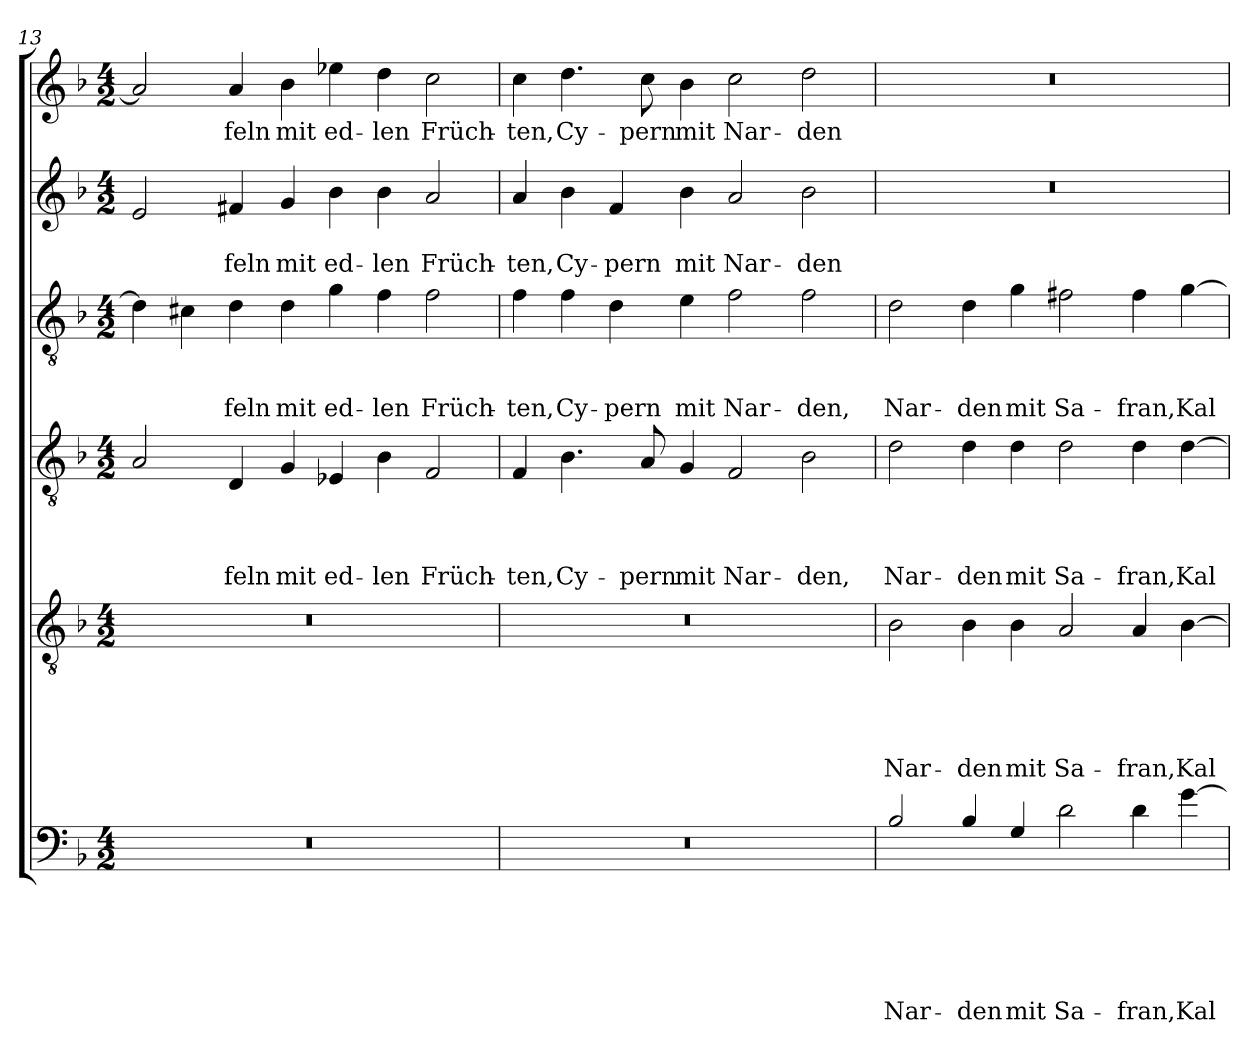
**kern	**text	**text	**text	**text	**text	**text	**kern	**text	**text	**text	**text	**text	**kern	**text	**text	**text	**text	**kern	**text	**text	**text	**kern	**text	**text	**kern	**text
*part6	*part6	*part6	*part6	*part6	*part6	*part6	*part5	*part5	*part5	*part5	*part5	*part5	*part4	*part4	*part4	*part4	*part4	*part3	*part3	*part3	*part3	*part2	*part2	*part2	*part1	*part1
*staff6	*staff6	*staff6	*staff6	*staff6	*staff6	*staff6	*staff5	*staff5	*staff5	*staff5	*staff5	*staff5	*staff4	*staff4	*staff4	*staff4	*staff4	*staff3	*staff3	*staff3	*staff3	*staff2	*staff2	*staff2	*staff1	*staff1
*clefF4	*	*	*	*	*	*	*clefGv2	*	*	*	*	*	*clefGv2	*	*	*	*	*clefGv2	*	*	*	*clefG2	*	*	*clefG2	*
*ITrd8c14	*	*	*	*	*	*	*	*	*	*	*	*	*	*	*	*	*	*	*	*	*	*	*	*	*	*
*k[b-]	*	*	*	*	*	*	*k[b-]	*	*	*	*	*	*k[b-]	*	*	*	*	*k[b-]	*	*	*	*k[b-]	*	*	*k[b-]	*
*F:	*	*	*	*	*	*	*F:	*	*	*	*	*	*F:	*	*	*	*	*F:	*	*	*	*F:	*	*	*F:	*
*M4/2	*	*	*	*	*	*	*M4/2	*	*	*	*	*	*M4/2	*	*	*	*	*M4/2	*	*	*	*M4/2	*	*	*M4/2	*
=13	=13	=13	=13	=13	=13	=13	=13	=13	=13	=13	=13	=13	=13	=13	=13	=13	=13	=13	=13	=13	=13	=13	=13	=13	=13	=13
0r	.	.	.	.	.	.	0r	.	.	.	.	.	2A/	.	.	.	.	4d\]	.	.	.	2e/	.	.	2a/]	.
.	.	.	.	.	.	.	.	.	.	.	.	.	.	.	.	.	.	4c#X\	.	.	.	.	.	.	.	.
!	!	!	!	!	!	!	!	!	!	!	!	!	!	!	!	!	!LO:LY:b	!	!	!	!LO:LY:b	!	!	!LO:LY:b	!	!LO:LY:b
.	.	.	.	.	.	.	.	.	.	.	.	.	4D/	.	.	.	-feln	4d\	.	.	-feln	4f#X/	.	-feln	4a/	-feln
!	!	!	!	!	!	!	!	!	!	!	!	!	!	!	!	!	!LO:LY:b	!	!	!	!LO:LY:b	!	!	!LO:LY:b	!	!LO:LY:b
.	.	.	.	.	.	.	.	.	.	.	.	.	4G/	.	.	.	mit	4d\	.	.	mit	4g/	.	mit	4b-\	mit
!	!	!	!	!	!	!	!	!	!	!	!	!	!	!	!	!	!LO:LY:b	!	!	!	!LO:LY:b	!	!	!LO:LY:b	!	!LO:LY:b
.	.	.	.	.	.	.	.	.	.	.	.	.	4E-/	.	.	.	ed-	4g\	.	.	ed-	4b-\	.	ed-	4ee-X\	ed-
!	!	!	!	!	!	!	!	!	!	!	!	!	!	!	!	!	!LO:LY:b	!	!	!	!LO:LY:b	!	!	!LO:LY:b	!	!LO:LY:b
.	.	.	.	.	.	.	.	.	.	.	.	.	4B-\	.	.	.	-len	4f\	.	.	-len	4b-\	.	-len	4dd\	-len
!	!	!	!	!	!	!	!	!	!	!	!	!	!	!	!	!	!LO:LY:b	!	!	!	!LO:LY:b	!	!	!LO:LY:b	!	!LO:LY:b
.	.	.	.	.	.	.	.	.	.	.	.	.	2F/	.	.	.	Früch-	2f\	.	.	Früch-	2a/	.	Früch-	2cc\	Früch-
!!LO:LB:g=z
=14	=14	=14	=14	=14	=14	=14	=14	=14	=14	=14	=14	=14	=14	=14	=14	=14	=14	=14	=14	=14	=14	=14	=14	=14	=14	=14
!	!	!	!	!	!	!	!	!	!	!	!	!	!	!	!	!	!LO:LY:b	!	!	!	!LO:LY:b	!	!	!LO:LY:b	!	!LO:LY:b
0r	.	.	.	.	.	.	0r	.	.	.	.	.	4F/	.	.	.	-ten,	4f\	.	.	-ten,	4a/	.	-ten,	4cc\	-ten,
!	!	!	!	!	!	!	!	!	!	!	!	!	!	!	!	!	!LO:LY:b	!	!	!	!LO:LY:b	!	!	!LO:LY:b	!	!LO:LY:b
.	.	.	.	.	.	.	.	.	.	.	.	.	4.B-\	.	.	.	Cy-	4f\	.	.	Cy-	4b-\	.	Cy-	4.dd\	Cy-
!	!	!	!	!	!	!	!	!	!	!	!	!	!	!	!	!	!	!	!	!	!LO:LY:b	!	!	!LO:LY:b	!	!
.	.	.	.	.	.	.	.	.	.	.	.	.	.	.	.	.	.	4d\	.	.	-pern	4f/	.	-pern	.	.
!	!	!	!	!	!	!	!	!	!	!	!	!	!	!	!	!	!LO:LY:b	!	!	!	!	!	!	!	!	!LO:LY:b
.	.	.	.	.	.	.	.	.	.	.	.	.	8A/	.	.	.	-pern	.	.	.	.	.	.	.	8cc\	-pern
!	!	!	!	!	!	!	!	!	!	!	!	!	!	!	!	!	!LO:LY:b	!	!	!	!LO:LY:b	!	!	!LO:LY:b	!	!LO:LY:b
.	.	.	.	.	.	.	.	.	.	.	.	.	4G/	.	.	.	mit	4e\	.	.	mit	4b-\	.	mit	4b-\	mit
!	!	!	!	!	!	!	!	!	!	!	!	!	!	!	!	!	!LO:LY:b	!	!	!	!LO:LY:b	!	!	!LO:LY:b	!	!LO:LY:b
.	.	.	.	.	.	.	.	.	.	.	.	.	2F/	.	.	.	Nar-	2f\	.	.	Nar-	2a/	.	Nar-	2cc\	Nar-
!	!	!	!	!	!	!	!	!	!	!	!	!	!	!	!	!	!LO:LY:b	!	!	!	!LO:LY:b	!	!	!LO:LY:b	!	!LO:LY:b
.	.	.	.	.	.	.	.	.	.	.	.	.	2B-\	.	.	.	-den,	2f\	.	.	-den,	2b-\	.	-den	2dd\	-den
=15	=15	=15	=15	=15	=15	=15	=15	=15	=15	=15	=15	=15	=15	=15	=15	=15	=15	=15	=15	=15	=15	=15	=15	=15	=15	=15
!	!	!	!	!	!	!LO:LY:b	!	!	!	!	!	!LO:LY:b	!	!	!	!	!LO:LY:b	!	!	!	!LO:LY:b	!	!	!	!	!
2BB-/	.	.	.	.	.	Nar-	2B-\	.	.	.	.	Nar-	2d\	.	.	.	Nar-	2d\	.	.	Nar-	0r	.	.	0r	.
!	!	!	!	!	!	!LO:LY:b	!	!	!	!	!	!LO:LY:b	!	!	!	!	!LO:LY:b	!	!	!	!LO:LY:b	!	!	!	!	!
4BB-/	.	.	.	.	.	-den	4B-\	.	.	.	.	-den	4d\	.	.	.	-den	4d\	.	.	-den	.	.	.	.	.
!	!	!	!	!	!	!LO:LY:b	!	!	!	!	!	!LO:LY:b	!	!	!	!	!LO:LY:b	!	!	!	!LO:LY:b	!	!	!	!	!
4GG/	.	.	.	.	.	mit	4B-\	.	.	.	.	mit	4d\	.	.	.	mit	4g\	.	.	mit	.	.	.	.	.
!	!	!	!	!	!	!LO:LY:b	!	!	!	!	!	!LO:LY:b	!	!	!	!	!LO:LY:b	!	!	!	!LO:LY:b	!	!	!	!	!
2D\	.	.	.	.	.	Sa-	2A/	.	.	.	.	Sa-	2d\	.	.	.	Sa-	2f#X\	.	.	Sa-	.	.	.	.	.
!	!	!	!	!	!	!LO:LY:b	!	!	!	!	!	!LO:LY:b	!	!	!	!	!LO:LY:b	!	!	!	!LO:LY:b	!	!	!	!	!
4D\	.	.	.	.	.	-fran,	4A/	.	.	.	.	-fran,	4d\	.	.	.	-fran,	4f#\	.	.	-fran,	.	.	.	.	.
!	!	!	!	!	!	!LO:LY:b	!	!	!	!	!	!LO:LY:b	!	!	!	!	!LO:LY:b	!	!	!	!LO:LY:b	!	!	!	!	!
[4G\	.	.	.	.	.	Kal-	[4B-\	.	.	.	.	Kal-	[4d\	.	.	.	Kal-	[4g\	.	.	Kal-	.	.	.	.	.
=	=	=	=	=	=	=	=	=	=	=	=	=	=	=	=	=	=	=	=	=	=	=	=	=	=	=
*-	*-	*-	*-	*-	*-	*-	*-	*-	*-	*-	*-	*-	*-	*-	*-	*-	*-	*-	*-	*-	*-	*-	*-	*-	*-	*-
